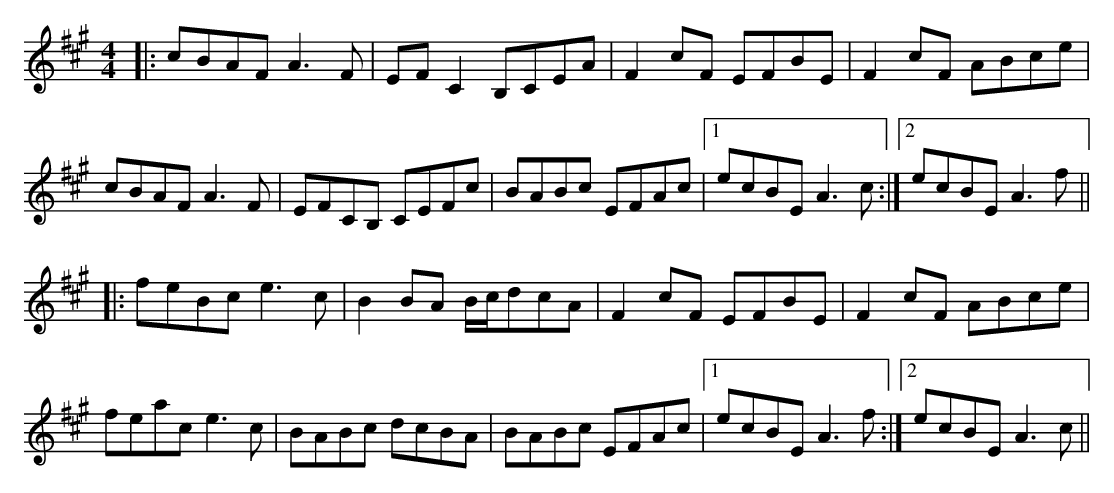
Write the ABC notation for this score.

X:1
M:4/4
K:A
|:cBAF A3F|EFC2 B,CEA|F2cF EFBE|F2cF ABce|
cBAF A3F|EFCB, CEFc|BABc EFAc|1 ecBE A3c:|2 ecBE A3f||
|:feBc e3c|B2BA B/c/dcA|F2cF EFBE|F2cF ABce|
feac e3c|BABc dcBA|BABc EFAc|1 ecBE A3f:|2 ecBE A3c||
